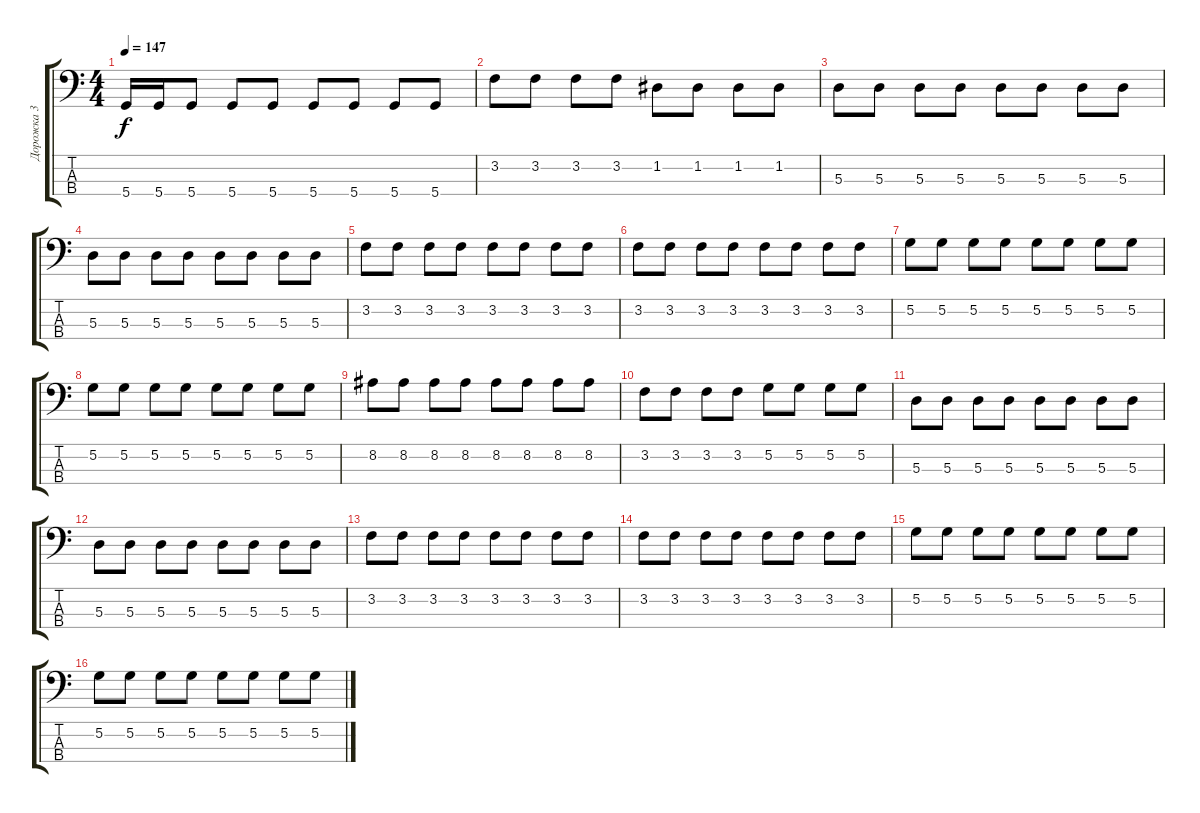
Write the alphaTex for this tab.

\track ("Дорожка 3" "Дорожка 3") {instrument electricbasspick}
\staff {score tabs}
\tuning (G2 D2 A1 D1) {hide}
\ts (4 4)
\tempo 147
\clef f4
\ks c
5.4.16{dy f} 5.4.16 5.4.8 5.4.8 5.4.8 5.4.8 5.4.8 5.4.8 5.4.8 |
3.2.8 3.2.8 3.2.8 3.2.8 1.2.8 1.2.8 1.2.8 1.2.8 |
5.3.8 5.3.8 5.3.8 5.3.8 5.3.8 5.3.8 5.3.8 5.3.8 |
5.3.8 5.3.8 5.3.8 5.3.8 5.3.8 5.3.8 5.3.8 5.3.8 |
3.2.8 3.2.8 3.2.8 3.2.8 3.2.8 3.2.8 3.2.8 3.2.8 |
3.2.8 3.2.8 3.2.8 3.2.8 3.2.8 3.2.8 3.2.8 3.2.8 |
5.2.8 5.2.8 5.2.8 5.2.8 5.2.8 5.2.8 5.2.8 5.2.8 |
5.2.8 5.2.8 5.2.8 5.2.8 5.2.8 5.2.8 5.2.8 5.2.8 |
8.2.8 8.2.8 8.2.8 8.2.8 8.2.8 8.2.8 8.2.8 8.2.8 |
3.2.8 3.2.8 3.2.8 3.2.8 5.2.8 5.2.8 5.2.8 5.2.8 |
5.3.8 5.3.8 5.3.8 5.3.8 5.3.8 5.3.8 5.3.8 5.3.8 |
5.3.8 5.3.8 5.3.8 5.3.8 5.3.8 5.3.8 5.3.8 5.3.8 |
3.2.8 3.2.8 3.2.8 3.2.8 3.2.8 3.2.8 3.2.8 3.2.8 |
3.2.8 3.2.8 3.2.8 3.2.8 3.2.8 3.2.8 3.2.8 3.2.8 |
5.2.8 5.2.8 5.2.8 5.2.8 5.2.8 5.2.8 5.2.8 5.2.8 |
5.2.8 5.2.8 5.2.8 5.2.8 5.2.8 5.2.8 5.2.8 5.2.8
